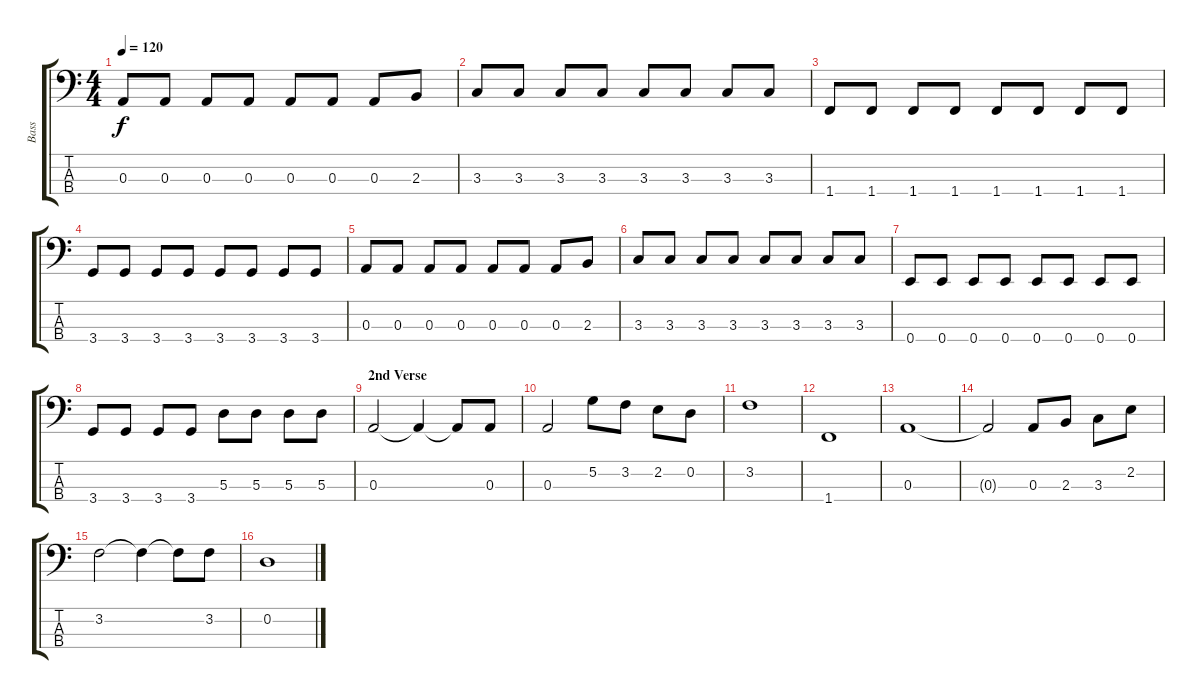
\track ("Bass" "Bass") {instrument electricbassfinger}
\staff {score tabs}
\tuning (G2 D2 A1 E1) {hide}
\ts (4 4)
\tempo 120
\clef f4
\ks c
0.3.8{dy f} 0.3.8 0.3.8 0.3.8 0.3.8 0.3.8 0.3.8 2.3.8 |
3.3.8 3.3.8 3.3.8 3.3.8 3.3.8 3.3.8 3.3.8 3.3.8 |
1.4.8 1.4.8 1.4.8 1.4.8 1.4.8 1.4.8 1.4.8 1.4.8 |
3.4.8 3.4.8 3.4.8 3.4.8 3.4.8 3.4.8 3.4.8 3.4.8 |
0.3.8 0.3.8 0.3.8 0.3.8 0.3.8 0.3.8 0.3.8 2.3.8 |
3.3.8 3.3.8 3.3.8 3.3.8 3.3.8 3.3.8 3.3.8 3.3.8 |
0.4.8 0.4.8 0.4.8 0.4.8 0.4.8 0.4.8 0.4.8 0.4.8 |
3.4.8 3.4.8 3.4.8 3.4.8 5.3.8 5.3.8 5.3.8 5.3.8 |
\section ("" "2nd Verse")
0.3.2 0.3{t}.4 0.3{t}.8 0.3.8 |
0.3.2 5.2.8 3.2.8 2.2.8 0.2.8 |
3.2.1 |
1.4.1 |
0.3.1 |
0.3{t}.2 0.3.8 2.3.8 3.3.8 2.2.8 |
3.2.2 3.2{t}.4 3.2{t}.8 3.2.8 |
0.2.1
